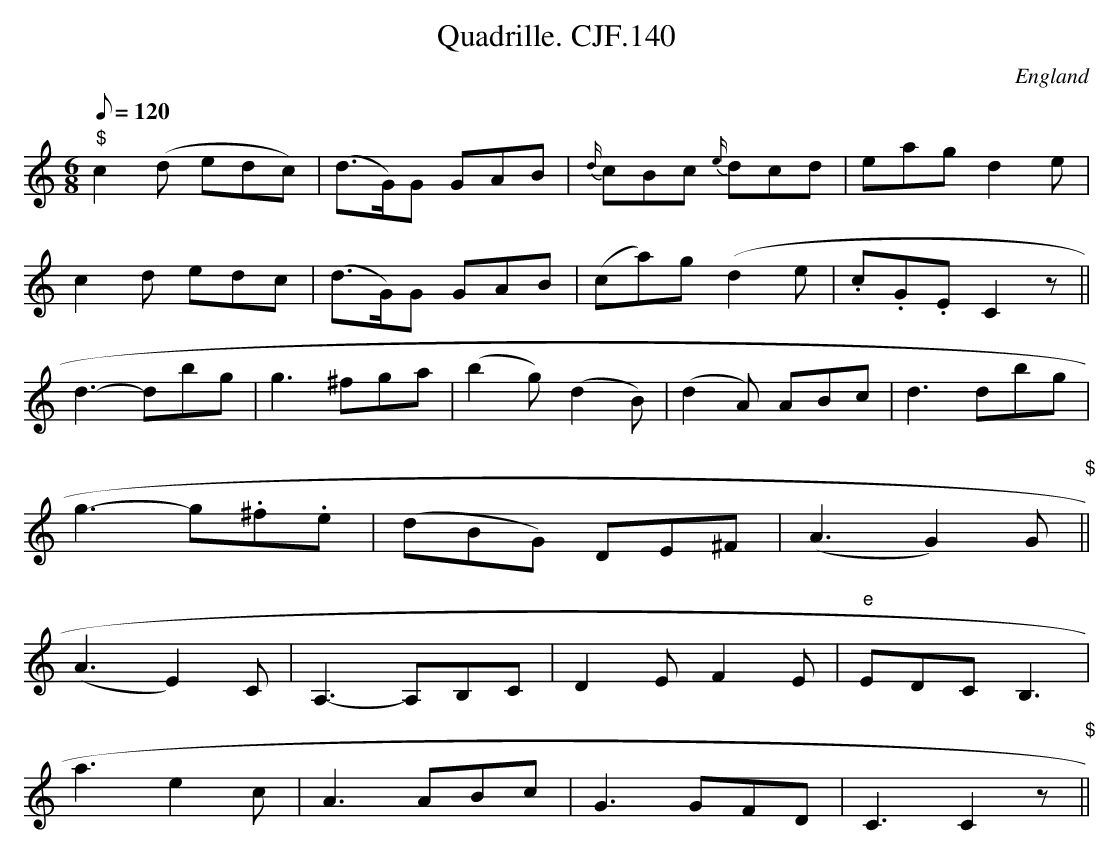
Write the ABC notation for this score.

X:1
T:Quadrille. CJF.140
M:6/8
L:1/8
Q:120
O:England
K:C
"$"c2(d edc)|(d>G)G GAB|{d/}cBc {e/}dcd|eagd2e|!\
c2d edc|(d>G)G GAB|(ca)g(d2e|.c.G.EC2zh||!
d3-dbg|g3^fga|(b2g)(d2B)|(d2A) ABc|d3dbg|!\
g3-g.^f.e|(dBG) DE^F|(A3G2)G"$"||!(A3E2)C|
A,3-A,B,C|D2EF2E|"e"EDCB,3|!\
a3e2c|A3ABc|G3GFD|C3C2z"$"||
